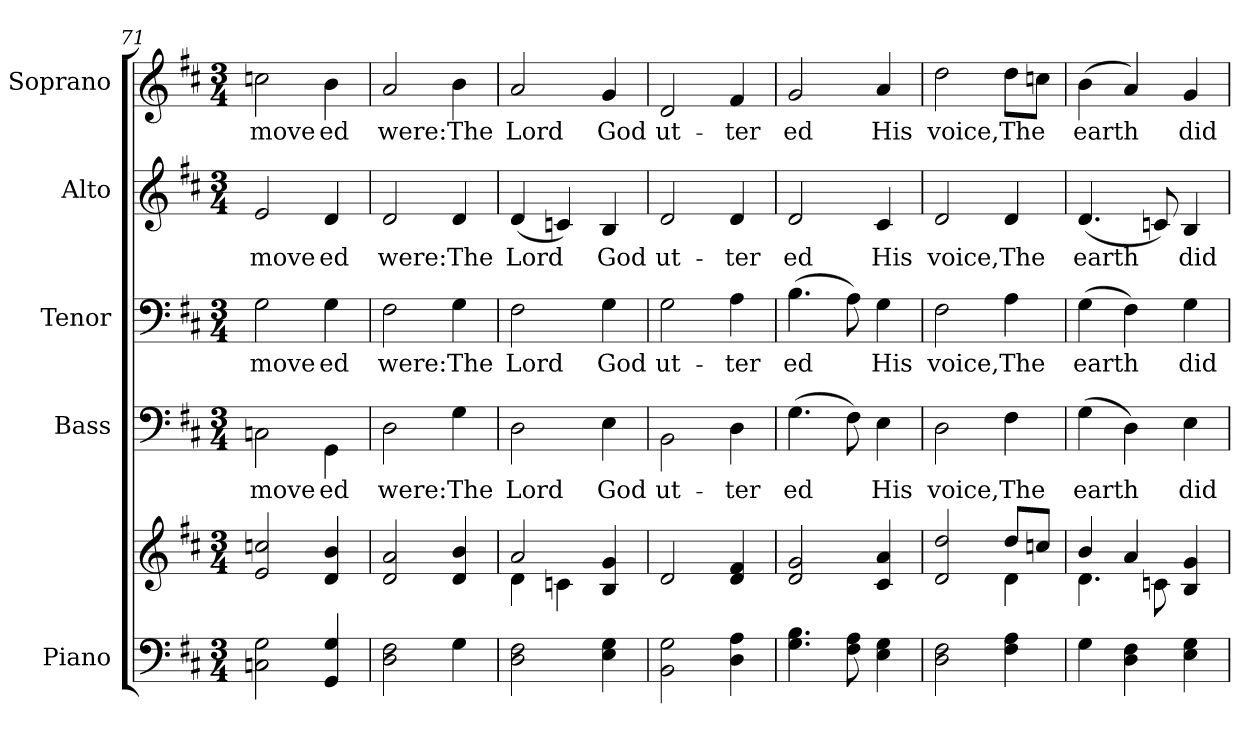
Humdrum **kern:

**kern	**kern	**kern	**text	**kern	**text	**kern	**text	**kern	**text
*part5	*part5	*part4	*part4	*part3	*part3	*part2	*part2	*part1	*part1
*staff6	*staff5	*staff4	*staff4	*staff3	*staff3	*staff2	*staff2	*staff1	*staff1
*I"Piano	*	*I"Bass	*	*I"Tenor	*	*I"Alto	*	*I"Soprano	*
*I'Pno.	*	*I'B.	*	*I'T.	*	*I'A.	*	*I'S.	*
*clefF4	*clefG2	*clefF4	*	*clefF4	*	*clefG2	*	*clefG2	*
*k[f#c#]	*k[f#c#]	*k[f#c#]	*	*k[f#c#]	*	*k[f#c#]	*	*k[f#c#]	*
*D:	*D:	*D:	*	*D:	*	*D:	*	*D:	*
*M3/4	*M3/4	*M3/4	*	*M3/4	*	*M3/4	*	*M3/4	*
=71	=71	=71	=71	=71	=71	=71	=71	=71	=71
!	!	!	!LO:LY:b:color=#000000	!	!	!	!	!	!
!	!	!	!	!	!LO:LY:b:color=#000000	!	!	!	!
!	!	!	!	!	!	!	!LO:LY:b:color=#000000	!	!
!	!	!	!	!	!	!	!	!	!LO:LY:b:color=#000000
2Cni\ 2Gi	2ei/ 2ccni	2Cni\	move	2Gi\	move	2ei/	move	2ccni\	move
!	!	!	!LO:LY:b:color=#000000	!	!	!	!	!	!
!	!	!	!	!	!LO:LY:b:color=#000000	!	!	!	!
!	!	!	!	!	!	!	!LO:LY:b:color=#000000	!	!
!	!	!	!	!	!	!	!	!	!LO:LY:b:color=#000000
4GGi/ 4Gi	4di/ 4bi	4GGi\	ed	4Gi\	ed	4di/	ed	4bi\	ed
!!LO:PB:g=z
=72	=72	=72	=72	=72	=72	=72	=72	=72	=72
!	!	!	!LO:LY:b:color=#000000	!	!	!	!	!	!
!	!	!	!	!	!LO:LY:b:color=#000000	!	!	!	!
!	!	!	!	!	!	!	!LO:LY:b:color=#000000	!	!
!	!	!	!	!	!	!	!	!	!LO:LY:b:color=#000000
2Di\ 2F#i	2di/ 2ai	2Di\	were:	2F#i\	were:	2di/	were:	2ai/	were:
!	!	!	!LO:LY:b:color=#000000	!	!	!	!	!	!
!	!	!	!	!	!LO:LY:b:color=#000000	!	!	!	!
!	!	!	!	!	!	!	!LO:LY:b:color=#000000	!	!
!	!	!	!	!	!	!	!	!	!LO:LY:b:color=#000000
4Gi\	4di/ 4bi	4Gi\	The	4Gi\	The	4di/	The	4bi\	The
=73	=73	=73	=73	=73	=73	=73	=73	=73	=73
*	*^	*	*	*	*	*	*	*	*
!	!	!	!	!LO:LY:b:color=#000000	!	!	!	!	!	!
!	!	!	!	!	!	!LO:LY:b:color=#000000	!	!	!	!
!	!	!	!	!	!	!	!	!LO:LY:b:color=#000000	!	!
!	!	!	!	!	!	!	!	!	!	!LO:LY:b:color=#000000
2Di\ 2F#i	2ai/	4di\	2Di\	Lord	2F#i\	Lord	(4di/	Lord	2ai/	Lord
.	.	4cni\	.	.	.	.	4cni/)	.	.	.
!	!	!	!	!LO:LY:b:color=#000000	!	!	!	!	!	!
!	!	!	!	!	!	!LO:LY:b:color=#000000	!	!	!	!
!	!	!	!	!	!	!	!	!LO:LY:b:color=#000000	!	!
!	!	!	!	!	!	!	!	!	!	!LO:LY:b:color=#000000
4Ei\ 4Gi	4Bi/ 4gi	4ryy	4Ei\	God	4Gi\	God	4Bi/	God	4gi/	God
*	*v	*v	*	*	*	*	*	*	*	*
=74	=74	=74	=74	=74	=74	=74	=74	=74	=74
*	*^	*	*	*	*	*	*	*	*
!	!	!	!	!LO:LY:b:color=#000000	!	!	!	!	!	!
*	*v	*v	*	*	*	*	*	*	*	*
*	*^	*	*	*	*	*	*	*	*
!	!	!	!	!	!	!LO:LY:b:color=#000000	!	!	!	!
*	*v	*v	*	*	*	*	*	*	*	*
*	*^	*	*	*	*	*	*	*	*
!	!	!	!	!	!	!	!	!LO:LY:b:color=#000000	!	!
*	*v	*v	*	*	*	*	*	*	*	*
*	*^	*	*	*	*	*	*	*	*
!	!	!	!	!	!	!	!	!	!	!LO:LY:b:color=#000000
*	*v	*v	*	*	*	*	*	*	*	*
2BBi\ 2Gi	2di/	2BBi\	ut-	2Gi\	ut-	2di/	ut-	2di/	ut-
!	!	!	!LO:LY:b:color=#000000	!	!	!	!	!	!
!	!	!	!	!	!LO:LY:b:color=#000000	!	!	!	!
!	!	!	!	!	!	!	!LO:LY:b:color=#000000	!	!
!	!	!	!	!	!	!	!	!	!LO:LY:b:color=#000000
4Di\ 4Ai	4di/ 4f#i	4Di\	-ter	4Ai\	-ter	4di/	-ter	4f#i/	-ter
!!LO:PB:g=z
=75	=75	=75	=75	=75	=75	=75	=75	=75	=75
!	!	!	!LO:LY:b:color=#000000	!	!	!	!	!	!
!	!	!	!	!	!LO:LY:b:color=#000000	!	!	!	!
!	!	!	!	!	!	!	!LO:LY:b:color=#000000	!	!
!	!	!	!	!	!	!	!	!	!LO:LY:b:color=#000000
4.Gi\ 4.Bi	2di/ 2gi	(4.Gi\	ed	(4.Bi\	ed	2di/	ed	2gi/	ed
8F#i\ 8Ai	.	8F#i\)	.	8Ai\)	.	.	.	.	.
!	!	!	!LO:LY:b:color=#000000	!	!	!	!	!	!
!	!	!	!	!	!LO:LY:b:color=#000000	!	!	!	!
!	!	!	!	!	!	!	!LO:LY:b:color=#000000	!	!
!	!	!	!	!	!	!	!	!	!LO:LY:b:color=#000000
4Ei\ 4Gi	4c#i/ 4ai	4Ei\	His	4Gi\	His	4c#i/	His	4ai/	His
=76	=76	=76	=76	=76	=76	=76	=76	=76	=76
*	*^	*	*	*	*	*	*	*	*
!	!	!	!	!LO:LY:b:color=#000000	!	!	!	!	!	!
!	!	!	!	!	!	!LO:LY:b:color=#000000	!	!	!	!
!	!	!	!	!	!	!	!	!LO:LY:b:color=#000000	!	!
!	!	!	!	!	!	!	!	!	!	!LO:LY:b:color=#000000
2Di\ 2F#i	2di/ 2ddi	2ryy	2Di\	voice,	2F#i\	voice,	2di/	voice,	2ddi\	voice,
!	!	!	!	!LO:LY:b:color=#000000	!	!	!	!	!	!
!	!	!	!	!	!	!LO:LY:b:color=#000000	!	!	!	!
!	!	!	!	!	!	!	!	!LO:LY:b:color=#000000	!	!
!	!	!	!	!	!	!	!	!	!	!LO:LY:b:color=#000000
4F#i\ 4Ai	8ddi/L	4di\	4F#i\	The	4Ai\	The	4di/	The	8ddi\L	The
.	8ccni/J	.	.	.	.	.	.	.	8ccni\J	.
=77	=77	=77	=77	=77	=77	=77	=77	=77	=77	=77
!	!	!	!	!LO:LY:b:color=#000000	!	!	!	!	!	!
!	!	!	!	!	!	!LO:LY:b:color=#000000	!	!	!	!
!	!	!	!	!	!	!	!	!LO:LY:b:color=#000000	!	!
!	!	!	!	!	!	!	!	!	!	!LO:LY:b:color=#000000
4Gi\	4bi/	4.di\	(4Gi\	earth	(4Gi\	earth	(4.di/	earth	(4bi\	earth
4Di\ 4F#i	4ai/	.	4Di\)	.	4F#i\)	.	.	.	4ai/)	.
.	.	8cni\	.	.	.	.	8cni/)	.	.	.
!	!	!	!	!LO:LY:b:color=#000000	!	!	!	!	!	!
!	!	!	!	!	!	!LO:LY:b:color=#000000	!	!	!	!
!	!	!	!	!	!	!	!	!LO:LY:b:color=#000000	!	!
!	!	!	!	!	!	!	!	!	!	!LO:LY:b:color=#000000
4Ei\ 4Gi	4Bi/ 4gi	4ryy	4Ei\	did	4Gi\	did	4Bi/	did	4gi/	did
*	*v	*v	*	*	*	*	*	*	*	*
=	=	=	=	=	=	=	=	=	=
*-	*-	*-	*-	*-	*-	*-	*-	*-	*-
